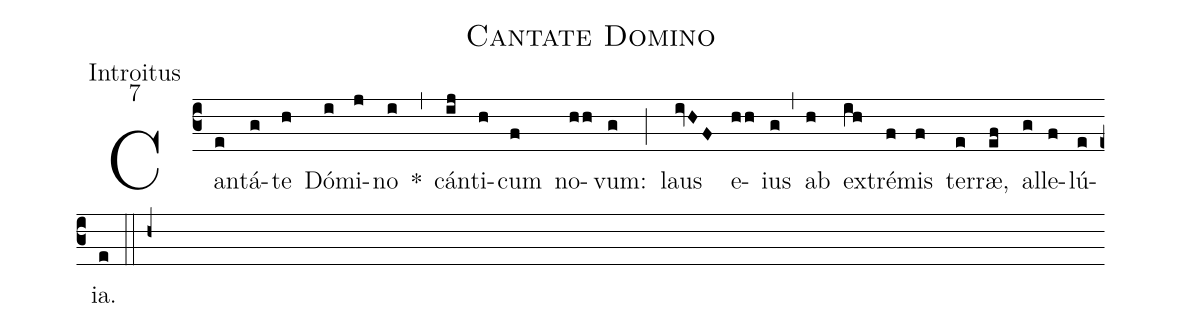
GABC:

name:Cantate Domino;
office-part:Introitus;
mode:7;
%%
(c3) Can(e)tá(g)te(h) Dó(i)mi(j)no(i) *(,) cán(ij)ti(h)cum(f) no(hh)vum:(g) (;) laus(ivHF) e(hh)ius(g) (,) ab(h) ex(ih)tré(f)mis(f) ter(e)ræ,(ef) al(g)le(f)lú(e)ia.(e) (::h+)
